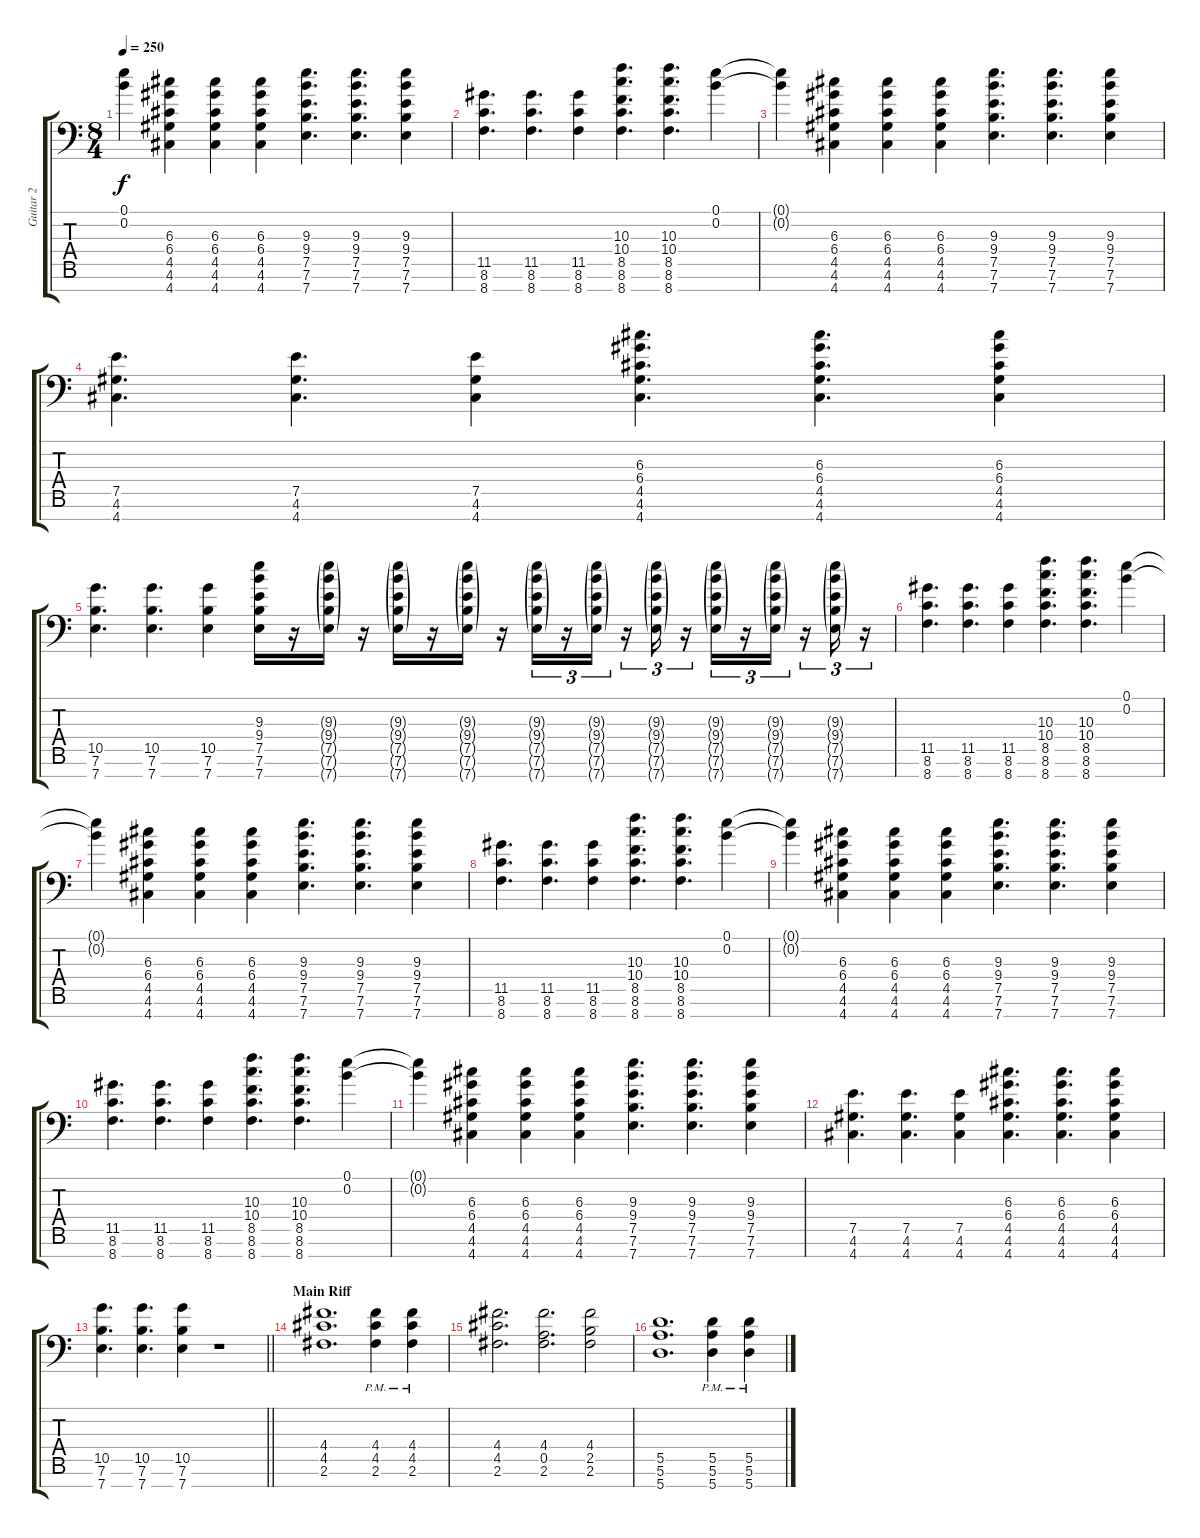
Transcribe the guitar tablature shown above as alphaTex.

\track ("Guitar 2" "Guitar 2") {instrument overdrivenguitar}
\staff {score tabs}
\tuning (E4 B3 G3 D3 A2 E2 A1) {hide}
\ts (8 4)
\tempo 250
\clef f4
\ks c
(0.1{t} 0.2{t}).4{dy f} (6.3 6.4 4.5 4.6 4.7).4 (6.3 6.4 4.5 4.6 4.7).4 (6.3 6.4 4.5 4.6 4.7).4 (9.3 9.4 7.5 7.6 7.7).4{d} (9.3 9.4 7.5 7.6 7.7).4{d} (9.3 9.4 7.5 7.6 7.7).4 |
(11.5 8.6 8.7).4{d} (11.5 8.6 8.7).4{d} (11.5 8.6 8.7).4 (10.3 10.4 8.5 8.6 8.7).4{d} (10.3 10.4 8.5 8.6 8.7).4{d} (0.1 0.2).4 |
(0.1{t} 0.2{t}).4 (6.3 6.4 4.5 4.6 4.7).4 (6.3 6.4 4.5 4.6 4.7).4 (6.3 6.4 4.5 4.6 4.7).4 (9.3 9.4 7.5 7.6 7.7).4{d} (9.3 9.4 7.5 7.6 7.7).4{d} (9.3 9.4 7.5 7.6 7.7).4 |
(7.5 4.6 4.7).4{d} (7.5 4.6 4.7).4{d} (7.5 4.6 4.7).4 (6.3 6.4 4.5 4.6 4.7).4{d} (6.3 6.4 4.5 4.6 4.7).4{d} (6.3 6.4 4.5 4.6 4.7).4 |
(10.5 7.6 7.7).4{d} (10.5 7.6 7.7).4{d} (10.5 7.6 7.7).4 (9.3 9.4 7.5 7.6 7.7).16 r.16 (9.3{g} 9.4{g} 7.5{g} 7.6{g} 7.7{g}).16 r.16 (9.3{g} 9.4{g} 7.5{g} 7.6{g} 7.7{g}).16 r.16 (9.3{g} 9.4{g} 7.5{g} 7.6{g} 7.7{g}).16 r.16 (9.3{g} 9.4{g} 7.5{g} 7.6{g} 7.7{g}).16{tu (3 2)} r.16{tu (3 2)} (9.3{g} 9.4{g} 7.5{g} 7.6{g} 7.7{g}).16{tu (3 2)} r.16{tu (3 2)} (9.3{g} 9.4{g} 7.5{g} 7.6{g} 7.7{g}).16{tu (3 2)} r.16{tu (3 2)} (9.3{g} 9.4{g} 7.5{g} 7.6{g} 7.7{g}).16{tu (3 2)} r.16{tu (3 2)} (9.3{g} 9.4{g} 7.5{g} 7.6{g} 7.7{g}).16{tu (3 2)} r.16{tu (3 2)} (9.3{g} 9.4{g} 7.5{g} 7.6{g} 7.7{g}).16{tu (3 2)} r.16{tu (3 2)} |
(11.5 8.6 8.7).4{d} (11.5 8.6 8.7).4{d} (11.5 8.6 8.7).4 (10.3 10.4 8.5 8.6 8.7).4{d} (10.3 10.4 8.5 8.6 8.7).4{d} (0.1 0.2).4 |
(0.1{t} 0.2{t}).4 (6.3 6.4 4.5 4.6 4.7).4 (6.3 6.4 4.5 4.6 4.7).4 (6.3 6.4 4.5 4.6 4.7).4 (9.3 9.4 7.5 7.6 7.7).4{d} (9.3 9.4 7.5 7.6 7.7).4{d} (9.3 9.4 7.5 7.6 7.7).4 |
(11.5 8.6 8.7).4{d} (11.5 8.6 8.7).4{d} (11.5 8.6 8.7).4 (10.3 10.4 8.5 8.6 8.7).4{d} (10.3 10.4 8.5 8.6 8.7).4{d} (0.1 0.2).4 |
(0.1{t} 0.2{t}).4 (6.3 6.4 4.5 4.6 4.7).4 (6.3 6.4 4.5 4.6 4.7).4 (6.3 6.4 4.5 4.6 4.7).4 (9.3 9.4 7.5 7.6 7.7).4{d} (9.3 9.4 7.5 7.6 7.7).4{d} (9.3 9.4 7.5 7.6 7.7).4 |
(11.5 8.6 8.7).4{d} (11.5 8.6 8.7).4{d} (11.5 8.6 8.7).4 (10.3 10.4 8.5 8.6 8.7).4{d} (10.3 10.4 8.5 8.6 8.7).4{d} (0.1 0.2).4 |
(0.1{t} 0.2{t}).4 (6.3 6.4 4.5 4.6 4.7).4 (6.3 6.4 4.5 4.6 4.7).4 (6.3 6.4 4.5 4.6 4.7).4 (9.3 9.4 7.5 7.6 7.7).4{d} (9.3 9.4 7.5 7.6 7.7).4{d} (9.3 9.4 7.5 7.6 7.7).4 |
(7.5 4.6 4.7).4{d} (7.5 4.6 4.7).4{d} (7.5 4.6 4.7).4 (6.3 6.4 4.5 4.6 4.7).4{d} (6.3 6.4 4.5 4.6 4.7).4{d} (6.3 6.4 4.5 4.6 4.7).4 |
\barLineRight lightlight
(10.5 7.6 7.7).4{d} (10.5 7.6 7.7).4{d} (10.5 7.6 7.7).4 r.1 |
\section ("" "Main Riff")
(4.4 4.5 2.6).1{d} (4.4{pm} 4.5{pm} 2.6{pm}).4 (4.4{pm} 4.5{pm} 2.6{pm}).4 |
(4.4 4.5 2.6).2{d} (4.4 0.5 2.6).2{d} (4.4 2.5 2.6).2 |
(5.5 5.6 5.7).1{d} (5.5{pm} 5.6{pm} 5.7{pm}).4 (5.5{pm} 5.6{pm} 5.7{pm}).4
